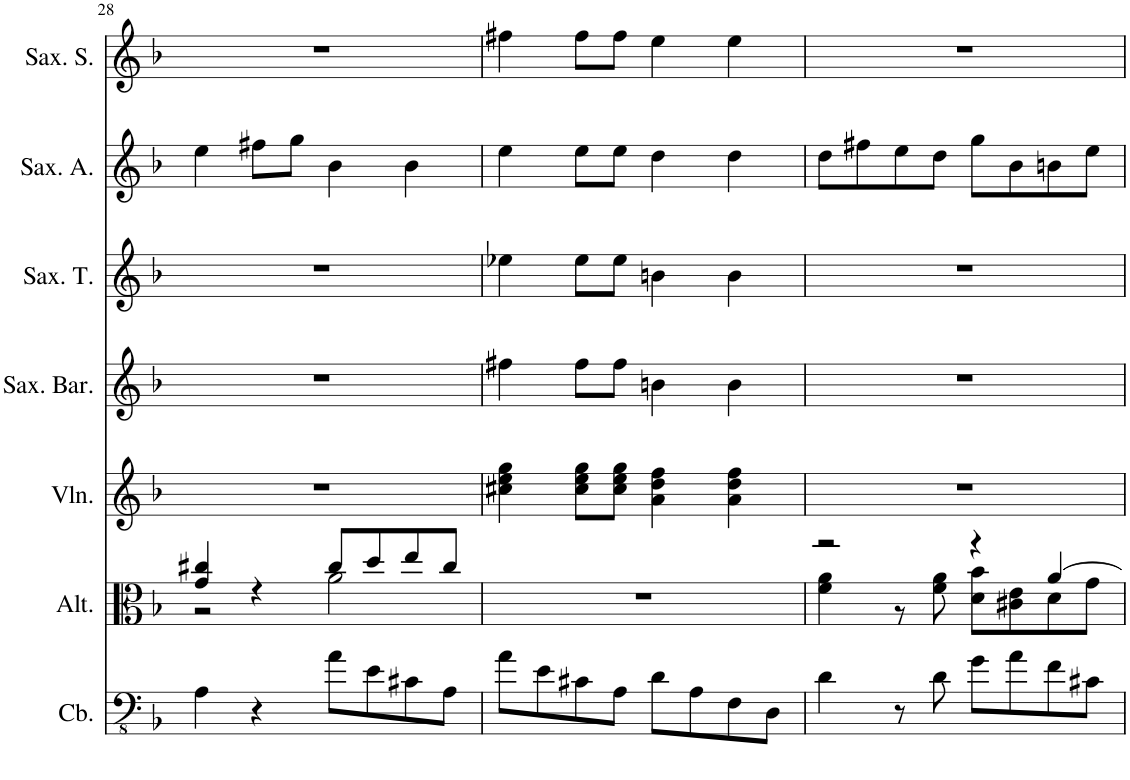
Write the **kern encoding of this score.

**kern	**kern	**kern	**kern	**kern	**kern	**kern
*part7	*part6	*part5	*part4	*part3	*part2	*part1
*staff7	*staff6	*staff5	*staff4	*staff3	*staff2	*staff1
*I"Contrebasse, Contrabass Accomp	*I"Alto, Viola Accomp	*I"Violon, Violin Accomp	*I"Saxophone Baryton, Baritone Sax	*I"Saxophone Ténor, Tenor Sax	*I"Saxophone Alto, Alto Sax	*I"Saxophone Soprano, Soprano Sax
*I'Cb.	*I'Alt.	*I'Vln.	*I'Sax. Bar.	*I'Sax. T.	*I'Sax. A.	*I'Sax. S.
!!LO:PB:g=z
*clefFv4	*clefC3	*clefG2	*clefG2	*clefG2	*clefG2	*clefG2
*Trd7c12	*	*	*Trd12c21	*Trd8c14	*Trd5c9	*Trd1c2
*k[b-]	*k[b-]	*k[b-]	*k[b-]	*k[b-]	*k[b-]	*k[b-]
*M4/4	*M4/4	*M4/4	*M4/4	*M4/4	*M4/4	*M4/4
=28	=28	=28	=28	=28	=28	=28
*	*^	*	*	*	*	*
4AA\	4g/ 4cc#X/	2r	1r	1r	1r	4ee\	1r
4r	4r	.	.	.	.	8ff#X\L	.
.	.	.	.	.	.	8gg\J	.
8A\L	8cc#/L	2a\	.	.	.	4b-\	.
8E\	8dd/	.	.	.	.	.	.
8C#X\	8ee/	.	.	.	.	4b-\	.
8AA\J	8cc#/J	.	.	.	.	.	.
*	*v	*v	*	*	*	*	*
=29	=29	=29	=29	=29	=29	=29
8A\L	1r	4cc#X\ 4ee\ 4gg\	4ff#X\	4ee-X\	4ee\	4ff#X\
8E\	.	.	.	.	.	.
8C#X\	.	8cc#\ 8ee\ 8gg\L	8ff#\L	8ee-\L	8ee\L	8ff#\L
8AA\J	.	8cc#\ 8ee\ 8gg\J	8ff#\J	8ee-\J	8ee\J	8ff#\J
8D\L	.	4a\ 4dd\ 4ff\	4bn\	4bn\	4dd\	4ee\
8AA\	.	.	.	.	.	.
8FF\	.	4a\ 4dd\ 4ff\	4b\	4b\	4dd\	4ee\
8DD\J	.	.	.	.	.	.
=30	=30	=30	=30	=30	=30	=30
*	*^	*	*	*	*	*
4D\	2r	4f\ 4a\	1r	1r	1r	8dd\L	1r
.	.	.	.	.	.	8ff#X\	.
8r	.	8r	.	.	.	8ee\	.
8D\	.	8f\ 8a\	.	.	.	8dd\J	.
8G\L	4r	8d\ 8b-\L	.	.	.	8gg\L	.
8A\	.	8c#X\ 8e\	.	.	.	8b-\	.
8F\	[4a/	8d\	.	.	.	8bn\	.
8C#X\J	.	8g\J	.	.	.	8ee\J	.
*	*v	*v	*	*	*	*	*
=	=	=	=	=	=	=
*-	*-	*-	*-	*-	*-	*-
